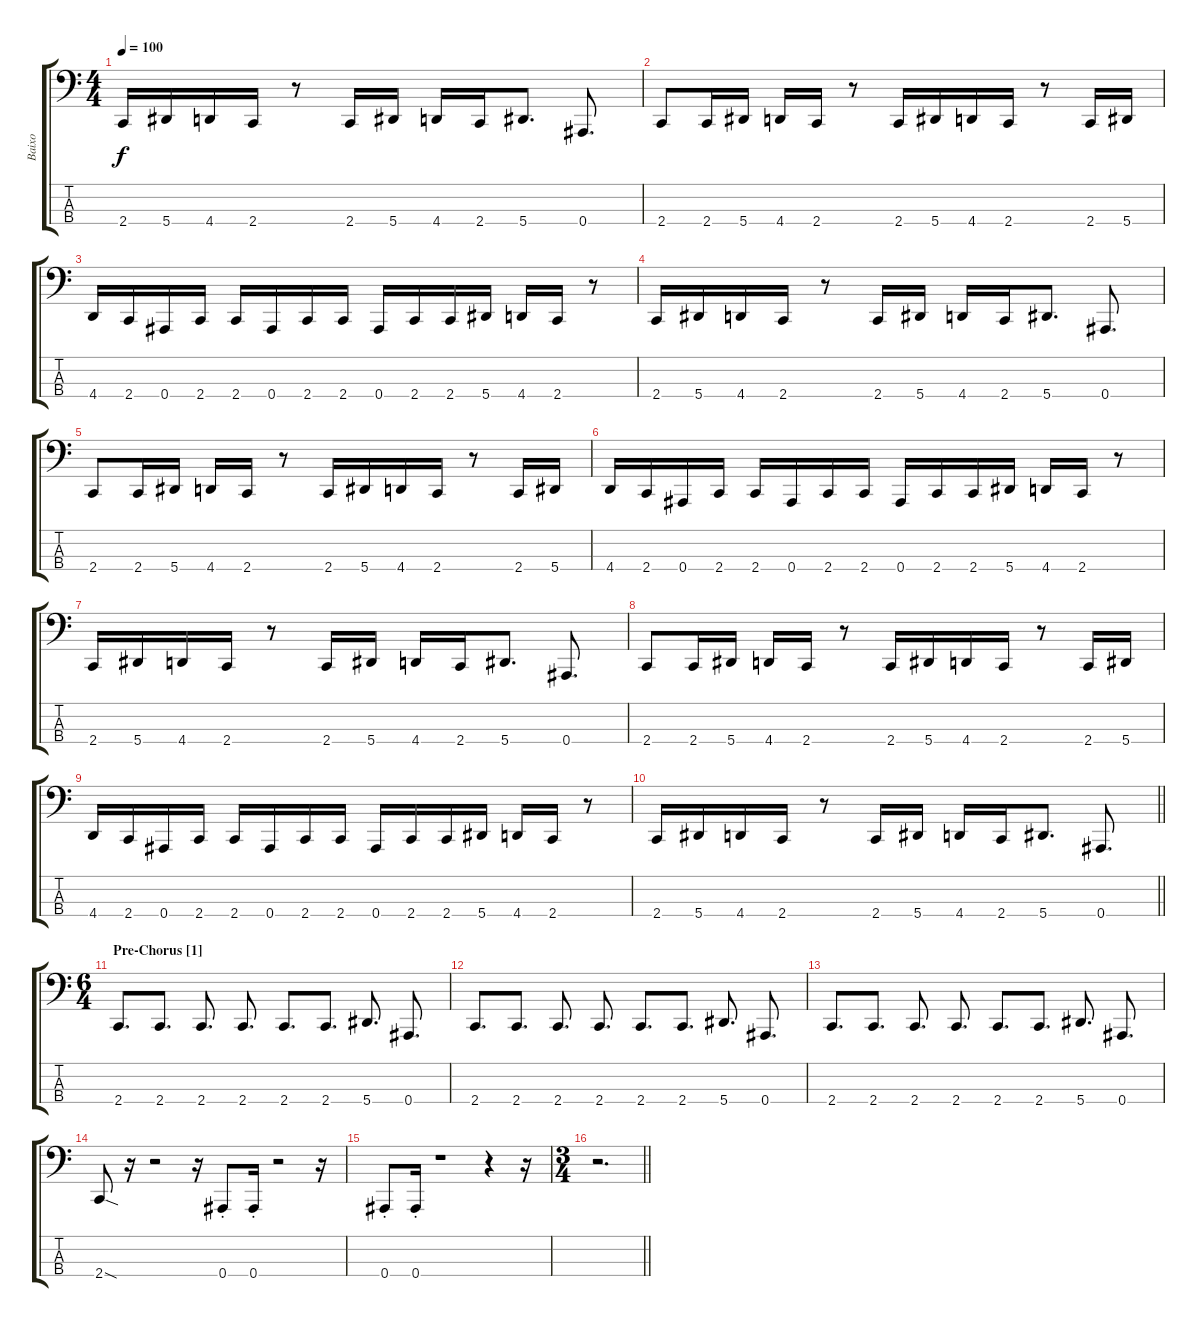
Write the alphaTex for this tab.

\track ("Baixo" "Baixo") {instrument electricbassfinger}
\staff {score tabs}
\tuning (Gb2 Db2 Ab1 Bb0) {hide}
\ts (4 4)
\tempo 100
\clef f4
\ks c
2.4.16{dy f} 5.4.16 4.4.16 2.4.16 r.8 2.4.16 5.4.16 4.4.16 2.4.16 5.4.8{d} 0.4.8{d} |
2.4.8 2.4.16 5.4.16 4.4.16 2.4.16 r.8 2.4.16 5.4.16 4.4.16 2.4.16 r.8 2.4.16 5.4.16 |
4.4.16 2.4.16 0.4.16 2.4.16 2.4.16 0.4.16 2.4.16 2.4.16 0.4.16 2.4.16 2.4.16 5.4.16 4.4.16 2.4.16 r.8 |
2.4.16 5.4.16 4.4.16 2.4.16 r.8 2.4.16 5.4.16 4.4.16 2.4.16 5.4.8{d} 0.4.8{d} |
2.4.8 2.4.16 5.4.16 4.4.16 2.4.16 r.8 2.4.16 5.4.16 4.4.16 2.4.16 r.8 2.4.16 5.4.16 |
4.4.16 2.4.16 0.4.16 2.4.16 2.4.16 0.4.16 2.4.16 2.4.16 0.4.16 2.4.16 2.4.16 5.4.16 4.4.16 2.4.16 r.8 |
2.4.16 5.4.16 4.4.16 2.4.16 r.8 2.4.16 5.4.16 4.4.16 2.4.16 5.4.8{d} 0.4.8{d} |
2.4.8 2.4.16 5.4.16 4.4.16 2.4.16 r.8 2.4.16 5.4.16 4.4.16 2.4.16 r.8 2.4.16 5.4.16 |
4.4.16 2.4.16 0.4.16 2.4.16 2.4.16 0.4.16 2.4.16 2.4.16 0.4.16 2.4.16 2.4.16 5.4.16 4.4.16 2.4.16 r.8 |
\barLineRight lightlight
2.4.16 5.4.16 4.4.16 2.4.16 r.8 2.4.16 5.4.16 4.4.16 2.4.16 5.4.8{d} 0.4.8{d} |
\ts (6 4)
\section ("" "Pre-Chorus [1]")
2.4.8{d} 2.4.8{d} 2.4.8{d} 2.4.8{d} 2.4.8{d} 2.4.8{d} 5.4.8{d} 0.4.8{d} |
2.4.8{d} 2.4.8{d} 2.4.8{d} 2.4.8{d} 2.4.8{d} 2.4.8{d} 5.4.8{d} 0.4.8{d} |
2.4.8{d} 2.4.8{d} 2.4.8{d} 2.4.8{d} 2.4.8{d} 2.4.8{d} 5.4.8{d} 0.4.8{d} |
2.4{sod}.8 r.16 r.2 r.16 0.4{st}.8 0.4{st}.16 r.2 r.16 |
0.4{st}.8 0.4{st}.16 r.1 r.4 r.16 |
\ts (3 4)
\barLineRight lightlight
r.2{d}
